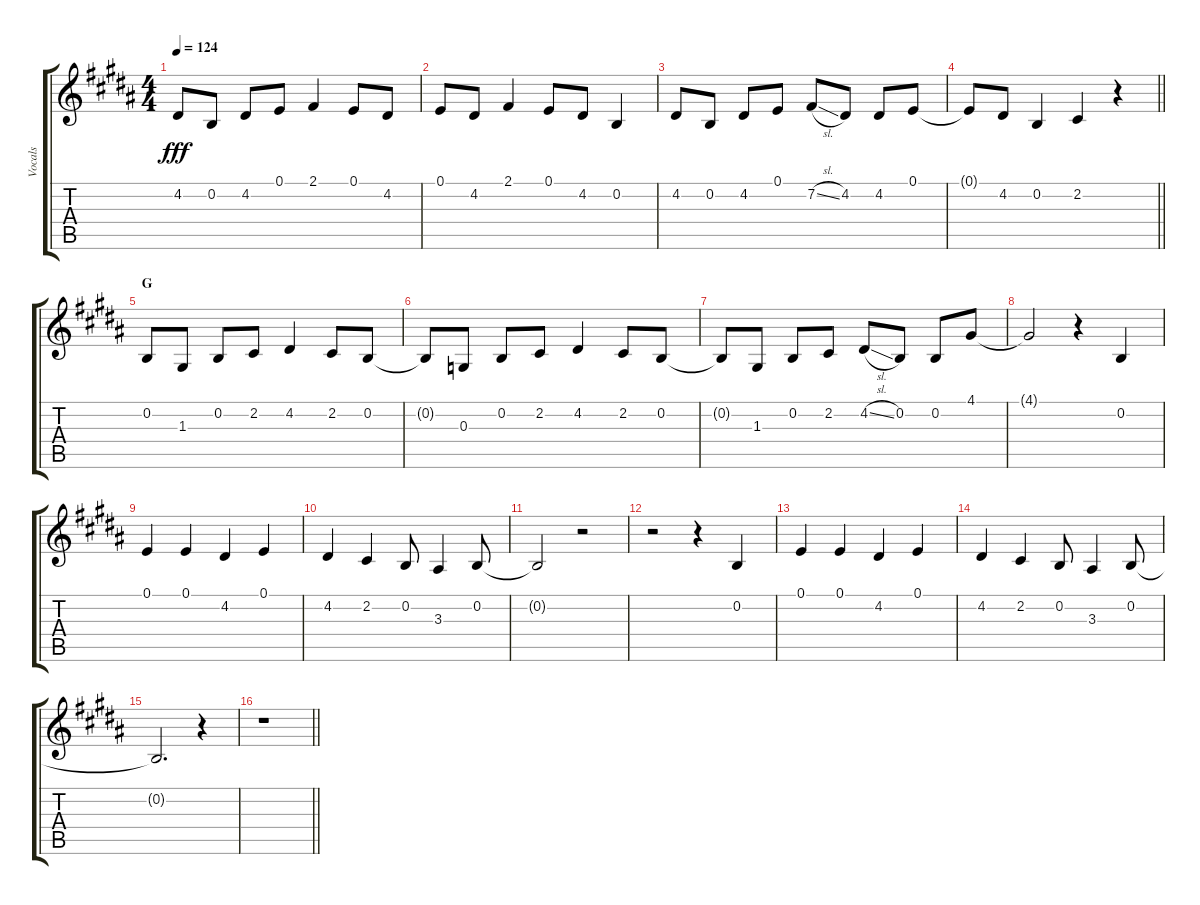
\track ("Vocals" "Vocals") {instrument voiceoohs}
\staff {score tabs}
\tuning (E4 B3 G3 D3 A2 E2) {hide}
\ts (4 4)
\tempo 124
\clef g2
\ks b
4.2.8{dy fff} 0.2.8 4.2.8 0.1.8 2.1.4 0.1.8 4.2.8 |
0.1.8 4.2.8 2.1.4 0.1.8 4.2.8 0.2.4 |
4.2.8 0.2.8 4.2.8 0.1.8 7.2{sl}.8 4.2.8 4.2.8 0.1.8 |
\barLineRight lightlight
0.1{t}.8 4.2.8 0.2.4 2.2.4 r.4 |
\section ("" "G")
0.2.8 1.3.8 0.2.8 2.2.8 4.2.4 2.2.8 0.2.8 |
0.2{t}.8 0.3.8 0.2.8 2.2.8 4.2.4 2.2.8 0.2.8 |
0.2{t}.8 1.3.8 0.2.8 2.2.8 4.2{sl}.8 0.2.8 0.2.8 4.1.8 |
4.1{t}.2 r.4 0.2.4 |
0.1.4 0.1.4 4.2.4 0.1.4 |
4.2.4 2.2.4 0.2.8 3.3.4 0.2.8 |
0.2{t}.2 r.2 |
r.2 r.4 0.2.4 |
0.1.4 0.1.4 4.2.4 0.1.4 |
4.2.4 2.2.4 0.2.8 3.3.4 0.2.8 |
0.2{t}.2{d} r.4 |
\barLineRight lightlight
r.1
